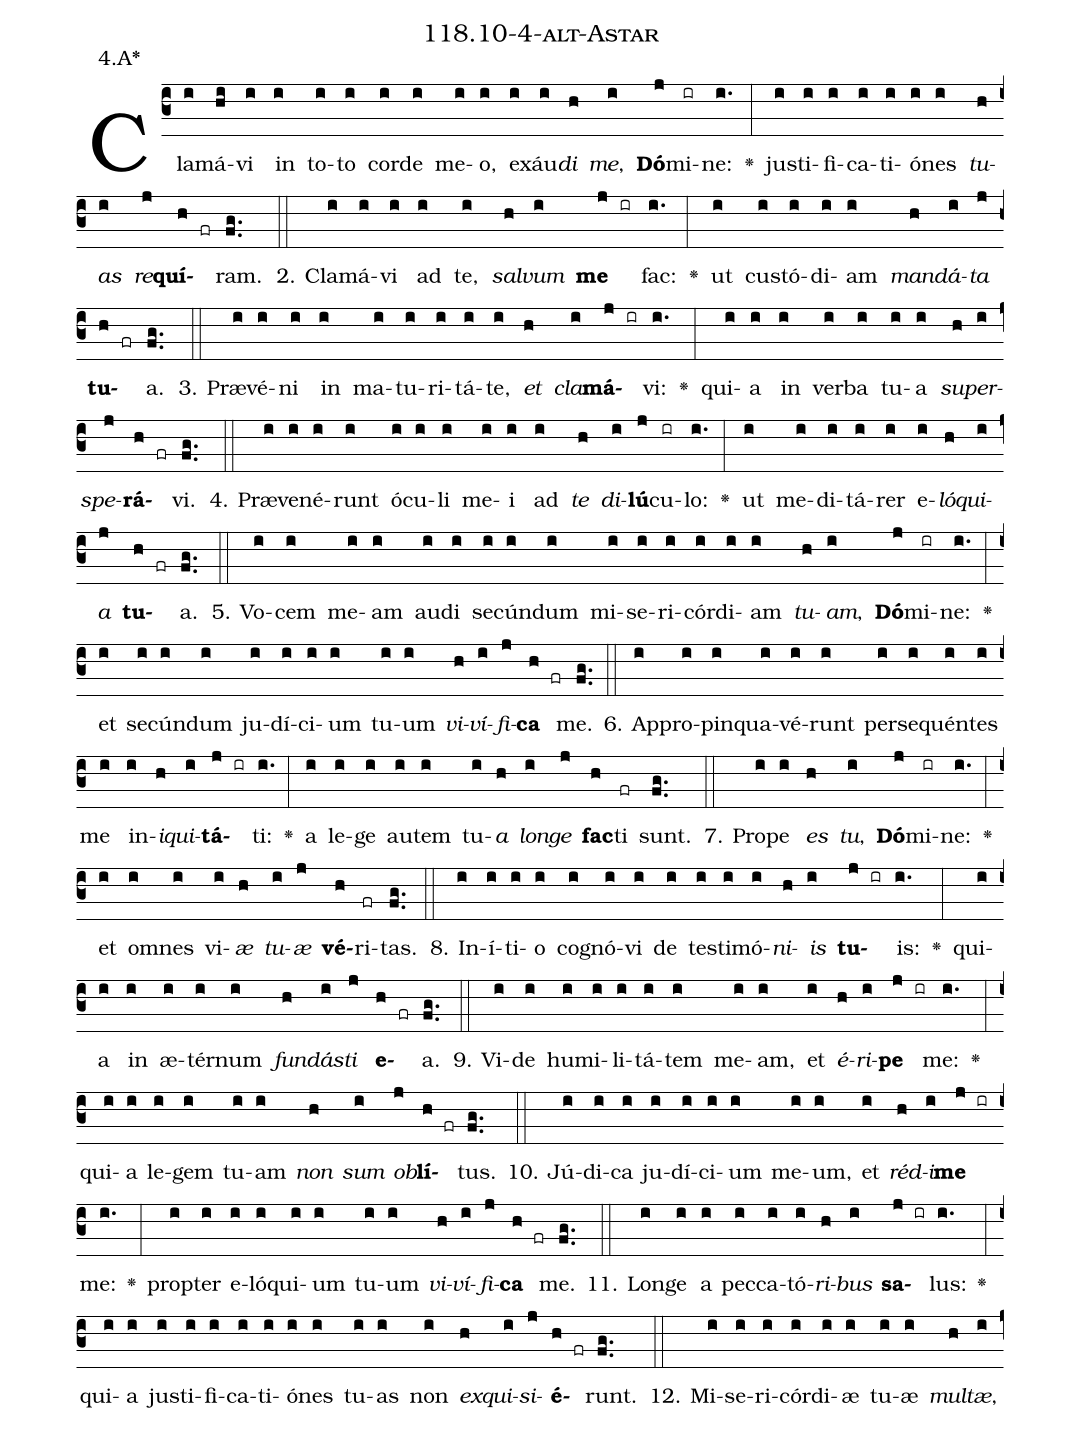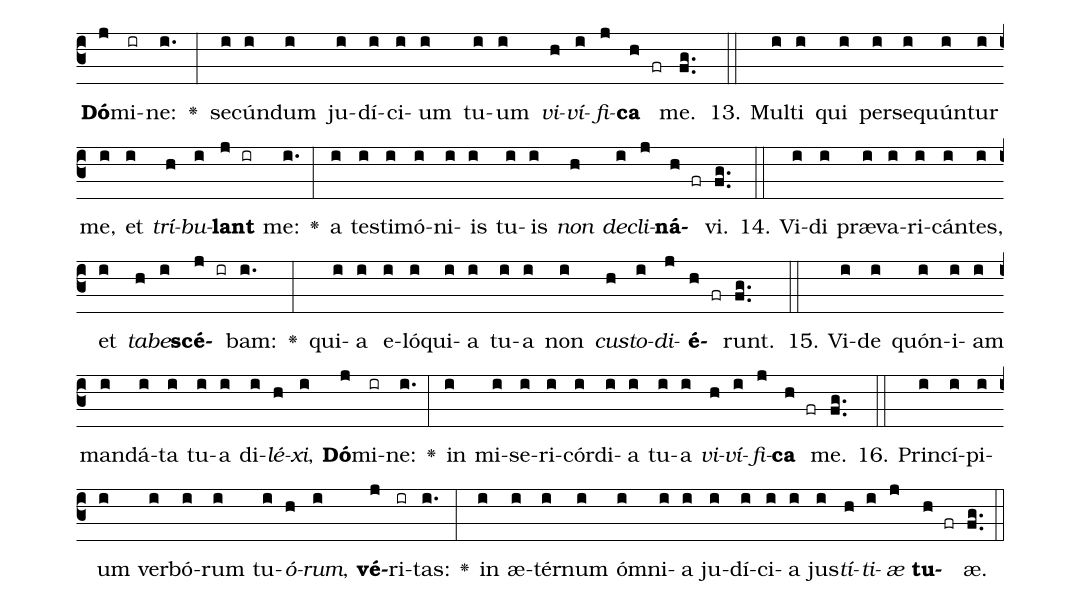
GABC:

name: 118.10-4-alt-Astar;
annotation: 4.A*;
%%
(c3)Cla(i)má(hi)vi(i) in(i) to(i)to(i) cor(i)de(i) me(i)o,(i) ex(i)áu(i)<i>di</i>(h) <i>me</i>,(i) <b>Dó</b>(j)mi(ir)ne:(i.) <v>\greheightstar</v>(:) jus(i)ti(i)fi(i)ca(i)ti(i)ó(i)nes(i) <i>tu</i>(h)<i>as</i>(i) <i>re</i>(j)<b>quí</b>(h fr)ram.(fg..) (::)
2. Cla(i)má(i)vi(i) ad(i) te,(i) <i>sal</i>(h)<i>vum</i>(i) <b>me</b>(j ir) fac:(i.) <v>\greheightstar</v>(:) ut(i) cus(i)tó(i)di(i)am(i) <i>man</i>(h)<i>dá</i>(i)<i>ta</i>(j) <b>tu</b>(h fr)a.(fg..) (::)
3. Præ(i)vé(i)ni(i) in(i) ma(i)tu(i)ri(i)tá(i)te,(i) <i>et</i>(h) <i>cla</i>(i)<b>má</b>(j ir)vi:(i.) <v>\greheightstar</v>(:) qui(i)a(i) in(i) ver(i)ba(i) tu(i)a(i) <i>su</i>(h)<i>per</i>(i)<i>spe</i>(j)<b>rá</b>(h fr)vi.(fg..) (::)
4. Præ(i)ve(i)né(i)runt(i) ó(i)cu(i)li(i) me(i)i(i) ad(i) <i>te</i>(h) <i>di</i>(i)<b>lú</b>(j)cu(ir)lo:(i.) <v>\greheightstar</v>(:) ut(i) me(i)di(i)tá(i)rer(i) e(i)<i>ló</i>(h)<i>qui</i>(i)<i>a</i>(j) <b>tu</b>(h fr)a.(fg..) (::)
5. Vo(i)cem(i) me(i)am(i) au(i)di(i) se(i)cún(i)dum(i) mi(i)se(i)ri(i)cór(i)di(i)am(i) <i>tu</i>(h)<i>am</i>,(i) <b>Dó</b>(j)mi(ir)ne:(i.) <v>\greheightstar</v>(:) et(i) se(i)cún(i)dum(i) ju(i)dí(i)ci(i)um(i) tu(i)um(i) <i>vi</i>(h)<i>ví</i>(i)<i>fi</i>(j)<b>ca</b>(h fr) me.(fg..) (::)
6. Ap(i)pro(i)pin(i)qua(i)vé(i)runt(i) per(i)se(i)quén(i)tes(i) me(i) in(i)<i>i</i>(h)<i>qui</i>(i)<b>tá</b>(j ir)ti:(i.) <v>\greheightstar</v>(:) a(i) le(i)ge(i) au(i)tem(i) tu(i)<i>a</i>(h) <i>lon</i>(i)<i>ge</i>(j) <b>fac</b>(h)ti(fr) sunt.(fg..) (::)
7. Pro(i)pe(i) <i>es</i>(h) <i>tu</i>,(i) <b>Dó</b>(j)mi(ir)ne:(i.) <v>\greheightstar</v>(:) et(i) om(i)nes(i) vi(i)<i>æ</i>(h) <i>tu</i>(i)<i>æ</i>(j) <b>vé</b>(h)ri(fr)tas.(fg..) (::)
8. In(i)í(i)ti(i)o(i) co(i)gnó(i)vi(i) de(i) tes(i)ti(i)mó(i)<i>ni</i>(h)<i>is</i>(i) <b>tu</b>(j ir)is:(i.) <v>\greheightstar</v>(:) qui(i)a(i) in(i) æ(i)tér(i)num(i) <i>fun</i>(h)<i>dás</i>(i)<i>ti</i>(j) <b>e</b>(h fr)a.(fg..) (::)
9. Vi(i)de(i) hu(i)mi(i)li(i)tá(i)tem(i) me(i)am,(i) et(i) <i>é</i>(h)<i>ri</i>(i)<b>pe</b>(j ir) me:(i.) <v>\greheightstar</v>(:) qui(i)a(i) le(i)gem(i) tu(i)am(i) <i>non</i>(h) <i>sum</i>(i) <i>ob</i>(j)<b>lí</b>(h fr)tus.(fg..) (::)
10. Jú(i)di(i)ca(i) ju(i)dí(i)ci(i)um(i) me(i)um,(i) et(i) <i>réd</i>(h)<i>i</i>(i)<b>me</b>(j ir) me:(i.) <v>\greheightstar</v>(:) prop(i)ter(i) e(i)ló(i)qui(i)um(i) tu(i)um(i) <i>vi</i>(h)<i>ví</i>(i)<i>fi</i>(j)<b>ca</b>(h fr) me.(fg..) (::)
11. Lon(i)ge(i) a(i) pec(i)ca(i)tó(i)<i>ri</i>(h)<i>bus</i>(i) <b>sa</b>(j ir)lus:(i.) <v>\greheightstar</v>(:) qui(i)a(i) jus(i)ti(i)fi(i)ca(i)ti(i)ó(i)nes(i) tu(i)as(i) non(i) <i>ex</i>(h)<i>qui</i>(i)<i>si</i>(j)<b>é</b>(h fr)runt.(fg..) (::)
12. Mi(i)se(i)ri(i)cór(i)di(i)æ(i) tu(i)æ(i) <i>mul</i>(h)<i>tæ</i>,(i) <b>Dó</b>(j)mi(ir)ne:(i.) <v>\greheightstar</v>(:) se(i)cún(i)dum(i) ju(i)dí(i)ci(i)um(i) tu(i)um(i) <i>vi</i>(h)<i>ví</i>(i)<i>fi</i>(j)<b>ca</b>(h fr) me.(fg..) (::)
13. Mul(i)ti(i) qui(i) per(i)se(i)quún(i)tur(i) me,(i) et(i) <i>trí</i>(h)<i>bu</i>(i)<b>lant</b>(j ir) me:(i.) <v>\greheightstar</v>(:) a(i) tes(i)ti(i)mó(i)ni(i)is(i) tu(i)is(i) <i>non</i>(h) <i>de</i>(i)<i>cli</i>(j)<b>ná</b>(h fr)vi.(fg..) (::)
14. Vi(i)di(i) præ(i)va(i)ri(i)cán(i)tes,(i) et(i) <i>ta</i>(h)<i>be</i>(i)<b>scé</b>(j ir)bam:(i.) <v>\greheightstar</v>(:) qui(i)a(i) e(i)ló(i)qui(i)a(i) tu(i)a(i) non(i) <i>cus</i>(h)<i>to</i>(i)<i>di</i>(j)<b>é</b>(h fr)runt.(fg..) (::)
15. Vi(i)de(i) quón(i)i(i)am(i) man(i)dá(i)ta(i) tu(i)a(i) di(i)<i>lé</i>(h)<i>xi</i>,(i) <b>Dó</b>(j)mi(ir)ne:(i.) <v>\greheightstar</v>(:) in(i) mi(i)se(i)ri(i)cór(i)di(i)a(i) tu(i)a(i) <i>vi</i>(h)<i>ví</i>(i)<i>fi</i>(j)<b>ca</b>(h fr) me.(fg..) (::)
16. Prin(i)cí(i)pi(i)um(i) ver(i)bó(i)rum(i) tu(i)<i>ó</i>(h)<i>rum</i>,(i) <b>vé</b>(j)ri(ir)tas:(i.) <v>\greheightstar</v>(:) in(i) æ(i)tér(i)num(i) óm(i)ni(i)a(i) ju(i)dí(i)ci(i)a(i) jus(i)<i>tí</i>(h)<i>ti</i>(i)<i>æ</i>(j) <b>tu</b>(h fr)æ.(fg..) (::)
